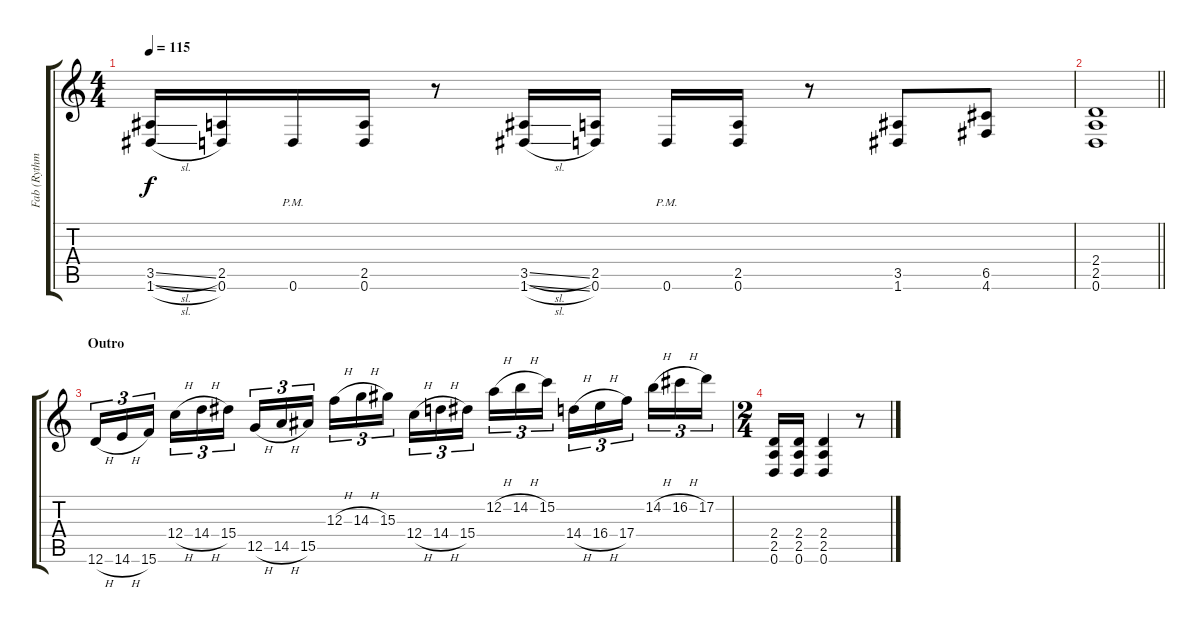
\track ("Fab (Rythm Guitar II)" "Fab (Rythm") {instrument overdrivenguitar}
\staff {score tabs}
\tuning (D4 A3 F3 C3 G2 D2) {hide}
\ts (4 4)
\tempo 115
\clef g2
\ks c
(3.5{sl} 1.6{sl}).16{dy f} (2.5 0.6).16 0.6{pm}.16 (2.5 0.6).16 r.8 (3.5{sl} 1.6{sl}).16 (2.5 0.6).16 0.6{pm}.16 (2.5 0.6).16 r.8 (3.5 1.6).8 (6.5 4.6).8 |
\barLineRight lightlight
(2.4 2.5 0.6).1 |
\section ("" "Outro")
12.6{h}.16{tu (3 2) volume 13 balance 14 instrument overdrivenguitar} 14.6{h}.16{tu (3 2)} 15.6.16{tu (3 2) beam splitsecondary} 12.4{h}.16{tu (3 2)} 14.4{h}.16{tu (3 2)} 15.4.16{tu (3 2)} 12.5{h}.16{tu (3 2)} 14.5{h}.16{tu (3 2)} 15.5.16{tu (3 2) beam splitsecondary} 12.3{h}.16{tu (3 2)} 14.3{h}.16{tu (3 2)} 15.3.16{tu (3 2)} 12.4{h}.16{tu (3 2)} 14.4{h}.16{tu (3 2)} 15.4.16{tu (3 2) beam splitsecondary} 12.2{h}.16{tu (3 2)} 14.2{h}.16{tu (3 2)} 15.2.16{tu (3 2)} 14.4{h}.16{tu (3 2)} 16.4{h}.16{tu (3 2)} 17.4.16{tu (3 2) beam splitsecondary} 14.2{h}.16{tu (3 2)} 16.2{h}.16{tu (3 2)} 17.2.16{tu (3 2)} |
\ts (2 4)
(2.4 2.5 0.6).16 (2.4 2.5 0.6).16 (2.4 2.5 0.6).4 r.8
